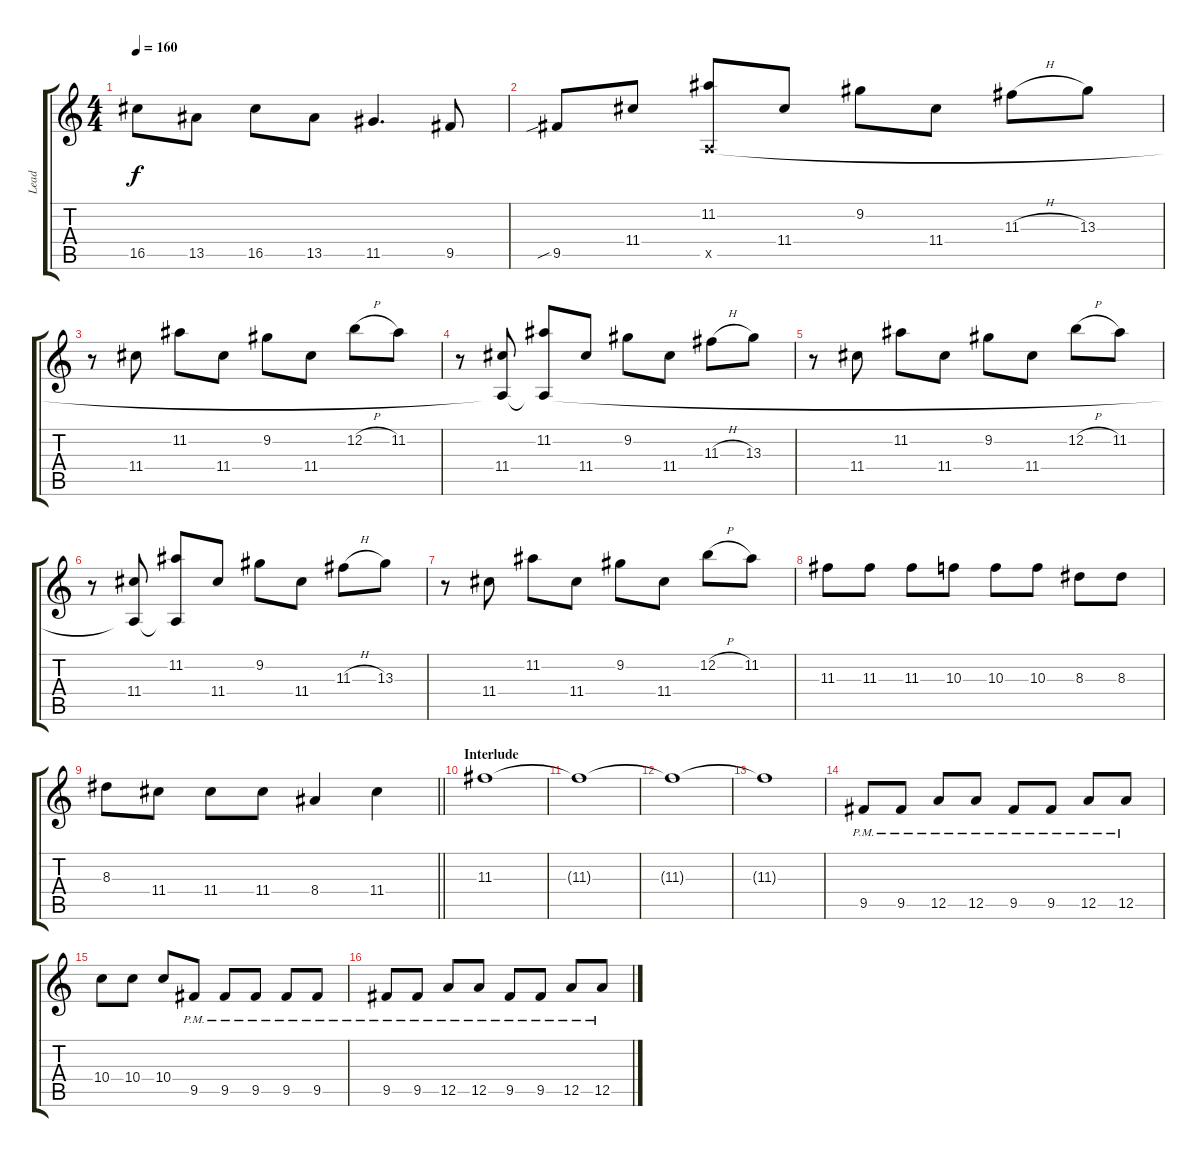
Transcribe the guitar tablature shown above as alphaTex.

\track ("Lead" "Lead") {mute instrument distortionguitar}
\staff {score tabs}
\tuning (E4 B3 G3 D3 A2 E2) {hide}
\ts (4 4)
\tempo 160
\clef g2
\ks c
16.5.8{dy f} 13.5.8 16.5.8 13.5.8 11.5.4{d} 9.5.8 |
9.5{sib}.8 11.4.8 (11.2 0.5{x}).8 11.4.8 9.2.8 11.4.8 11.3{h}.8 13.3.8 |
r.8 11.4.8 11.2.8 11.4.8 9.2.8 11.4.8 12.2{h}.8 11.2.8 |
r.8 (11.4 0.5{t}).8 (11.2 0.5{t}).8 11.4.8 9.2.8 11.4.8 11.3{h}.8 13.3.8 |
r.8 11.4.8 11.2.8 11.4.8 9.2.8 11.4.8 12.2{h}.8 11.2.8 |
r.8 (11.4 0.5{t}).8 (11.2 0.5{t}).8 11.4.8 9.2.8 11.4.8 11.3{h}.8 13.3.8 |
r.8 11.4.8 11.2.8 11.4.8 9.2.8 11.4.8 12.2{h}.8 11.2.8 |
11.3.8 11.3.8 11.3.8 10.3.8 10.3.8 10.3.8 8.3.8 8.3.8 |
\barLineRight lightlight
8.3.8 11.4.8 11.4.8 11.4.8 8.4.4 11.4.4 |
\section ("" "Interlude")
11.3.1{volume 8} |
11.3{t}.1 |
11.3{t}.1 |
11.3{t}.1 |
9.5{pm}.8{volume 16} 9.5{pm}.8 12.5{pm}.8 12.5{pm}.8 9.5{pm}.8 9.5{pm}.8 12.5{pm}.8 12.5{pm}.8 |
10.4.8 10.4.8 10.4.8 9.5{pm}.8 9.5{pm}.8 9.5{pm}.8 9.5{pm}.8 9.5{pm}.8 |
9.5{pm}.8 9.5{pm}.8 12.5{pm}.8 12.5{pm}.8 9.5{pm}.8 9.5{pm}.8 12.5{pm}.8 12.5{pm}.8
